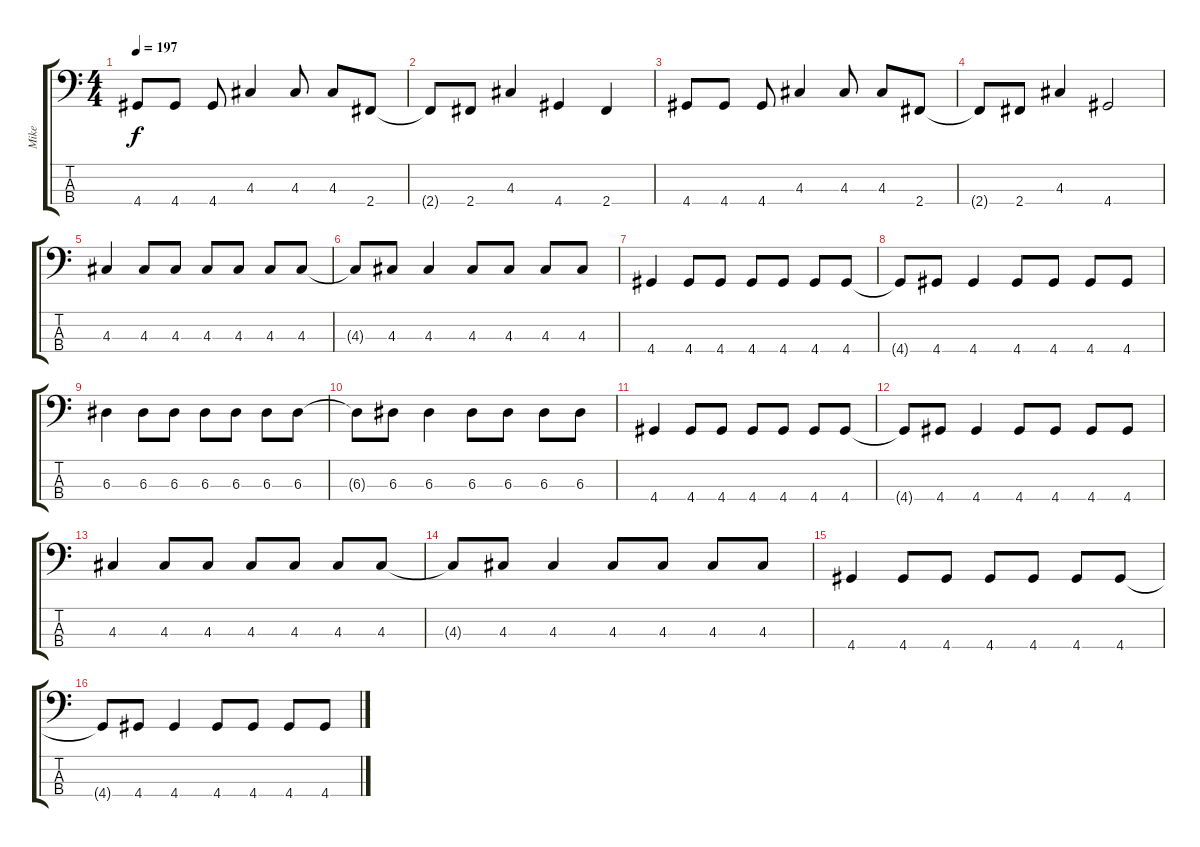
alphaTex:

\track ("Mike" "Mike") {instrument electricbasspick}
\staff {score tabs}
\tuning (G2 D2 A1 E1) {hide}
\ts (4 4)
\tempo 197
\clef f4
\ks c
4.4.8{dy f} 4.4.8 4.4.8 4.3.4 4.3.8 4.3.8 2.4.8 |
2.4{t}.8 2.4.8 4.3.4 4.4.4 2.4.4 |
4.4.8 4.4.8 4.4.8 4.3.4 4.3.8 4.3.8 2.4.8 |
2.4{t}.8 2.4.8 4.3.4 4.4.2 |
4.3.4 4.3.8 4.3.8 4.3.8 4.3.8 4.3.8 4.3.8 |
4.3{t}.8 4.3.8 4.3.4 4.3.8 4.3.8 4.3.8 4.3.8 |
4.4.4 4.4.8 4.4.8 4.4.8 4.4.8 4.4.8 4.4.8 |
4.4{t}.8 4.4.8 4.4.4 4.4.8 4.4.8 4.4.8 4.4.8 |
6.3.4 6.3.8 6.3.8 6.3.8 6.3.8 6.3.8 6.3.8 |
6.3{t}.8 6.3.8 6.3.4 6.3.8 6.3.8 6.3.8 6.3.8 |
4.4.4 4.4.8 4.4.8 4.4.8 4.4.8 4.4.8 4.4.8 |
4.4{t}.8 4.4.8 4.4.4 4.4.8 4.4.8 4.4.8 4.4.8 |
4.3.4 4.3.8 4.3.8 4.3.8 4.3.8 4.3.8 4.3.8 |
4.3{t}.8 4.3.8 4.3.4 4.3.8 4.3.8 4.3.8 4.3.8 |
4.4.4 4.4.8 4.4.8 4.4.8 4.4.8 4.4.8 4.4.8 |
4.4{t}.8 4.4.8 4.4.4 4.4.8 4.4.8 4.4.8 4.4.8
